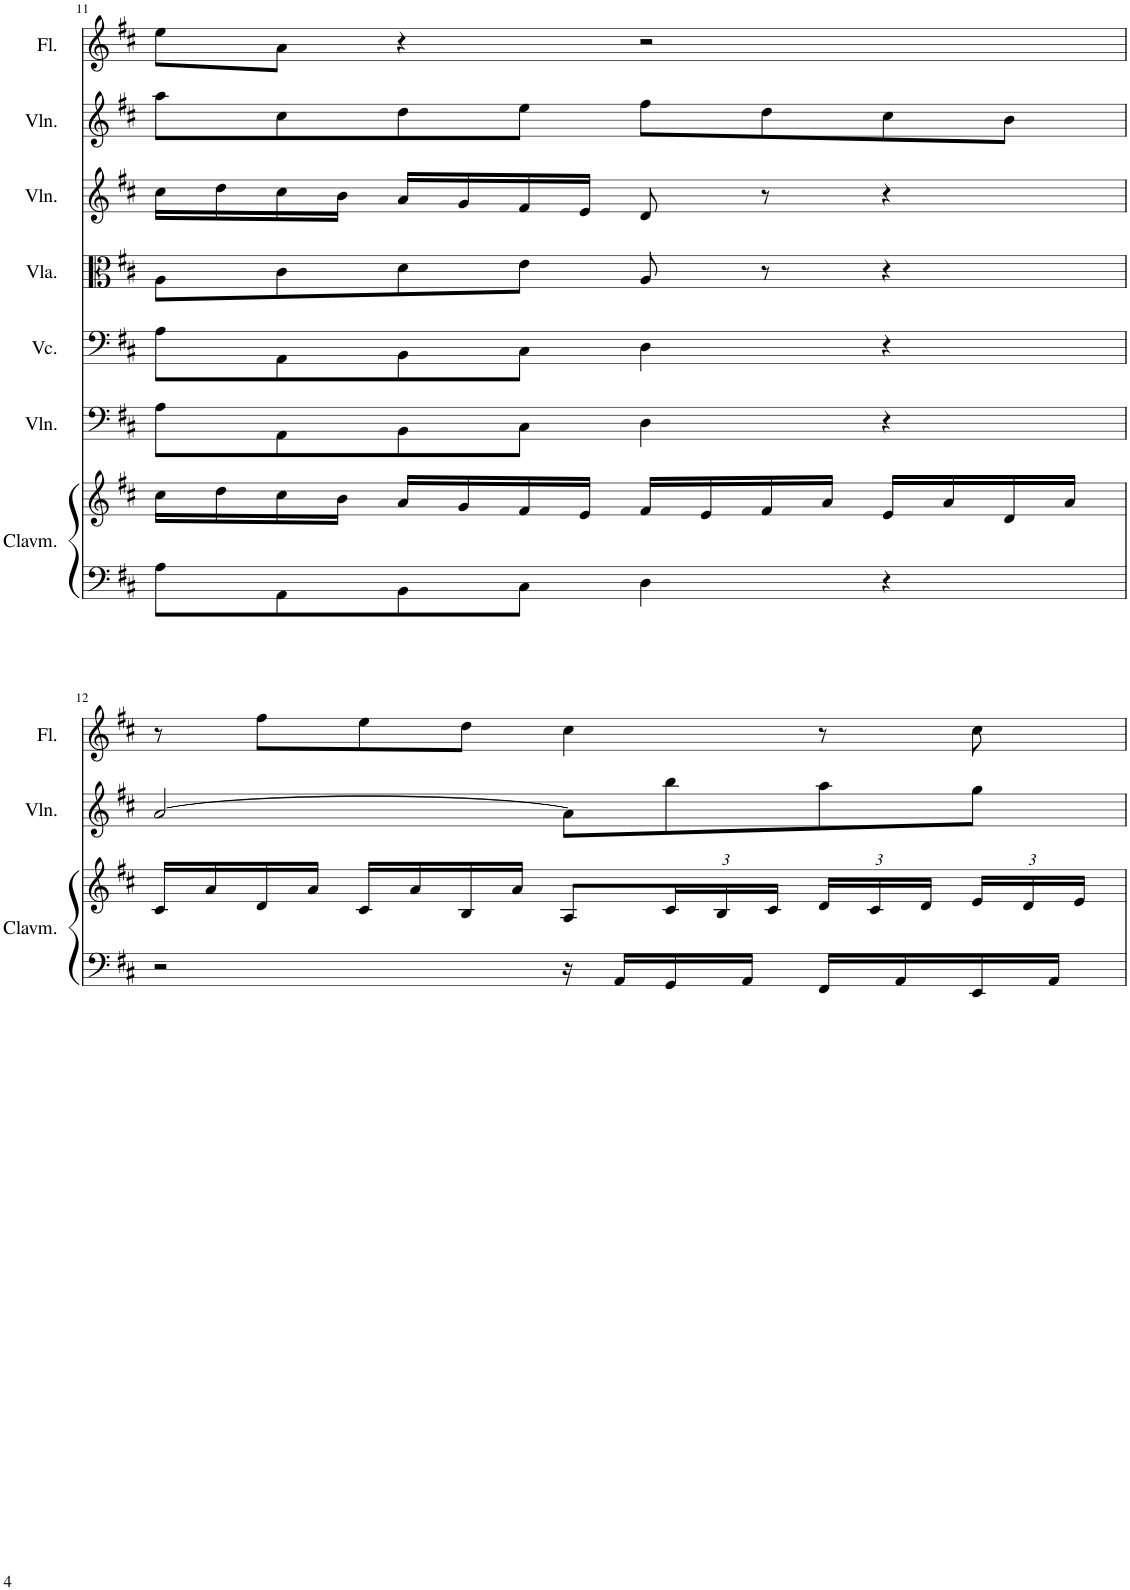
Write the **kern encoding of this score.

**kern	**kern	**kern	**kern	**kern	**kern	**kern	**kern
*part7	*part7	*part6	*part5	*part4	*part3	*part2	*part1
*staff8	*staff7	*staff6	*staff5	*staff4	*staff3	*staff2	*staff1
*I"Clavicémbalo	*	*I"Violón	*I"Violonchelo	*I"Viola	*I"Violín	*I"Violín	*I"Flauta
*I'Clavm.	*	*I'Vln.	*I'Vc.	*I'Vla.	*I'Vln.	*I'Vln.	*I'Fl.
!!LO:PB:g=z
*clefF4	*clefG2	*clefF4	*clefF4	*clefC3	*clefG2	*clefG2	*clefG2
*	*	*ITrd7c12	*	*	*	*	*
*k[f#c#]	*k[f#c#]	*k[f#c#]	*k[f#c#]	*k[f#c#]	*k[f#c#]	*k[f#c#]	*k[f#c#]
*M2/2	*M2/2	*M2/2	*M2/2	*M2/2	*M2/2	*M2/2	*M2/2
*met(c|)	*met(c|)	*met(c|)	*met(c|)	*met(c|)	*met(c|)	*met(c|)	*met(c|)
=11	=11	=11	=11	=11	=11	=11	=11
8A\L	16cc#\LL	8A\L	8A\L	8A\L	16cc#\LL	8aa\L	8ee\L
.	16dd\	.	.	.	16dd\	.	.
8AA\	16cc#\	8AA\	8AA\	8c#\	16cc#\	8cc#\	8a\J
.	16b\JJ	.	.	.	16b\JJ	.	.
8BB\	16a/LL	8BB\	8BB\	8d\	16a/LL	8dd\	4r
.	16g/	.	.	.	16g/	.	.
8C#\J	16f#/	8C#\J	8C#\J	8e\J	16f#/	8ee\J	.
.	16e/JJ	.	.	.	16e/JJ	.	.
4D\	16f#/LL	4D\	4D\	8A/	8d/	8ff#\L	2r
.	16e/	.	.	.	.	.	.
.	16f#/	.	.	8r	8r	8dd\	.
.	16a/JJ	.	.	.	.	.	.
4r	16e/LL	4r	4r	4r	4r	8cc#\	.
.	16a/	.	.	.	.	.	.
.	16d/	.	.	.	.	8b\J	.
.	16a/JJ	.	.	.	.	.	.
!!LO:LB:g=z
=12	=12	=12	=12	=12	=12	=12	=12
2r	16c#/LL	1r	1r	1r	1r	[2a/	8r
.	16a/	.	.	.	.	.	.
.	16d/	.	.	.	.	.	8ff#\L
.	16a/JJ	.	.	.	.	.	.
.	16c#/LL	.	.	.	.	.	8ee\
.	16a/	.	.	.	.	.	.
.	16B/	.	.	.	.	.	8dd\J
.	16a/JJ	.	.	.	.	.	.
16r	8A/L	.	.	.	.	8a\L]	4cc#\
16AA/LL	.	.	.	.	.	.	.
*	*Xbrackettup	*	*	*	*	*	*
16GG/	24c#/L	.	.	.	.	8bb\	.
.	24B/	.	.	.	.	.	.
16AA/JJ	.	.	.	.	.	.	.
.	24c#/JJ	.	.	.	.	.	.
16FF#/LL	24d/LL	.	.	.	.	8aa\	8r
.	24c#/	.	.	.	.	.	.
16AA/	.	.	.	.	.	.	.
.	24d/JJ	.	.	.	.	.	.
16EE/	24e/LL	.	.	.	.	8gg\J	8cc#\
.	24d/	.	.	.	.	.	.
16AA/JJ	.	.	.	.	.	.	.
.	24e/JJ	.	.	.	.	.	.
=	=	=	=	=	=	=	=
*-	*-	*-	*-	*-	*-	*-	*-
